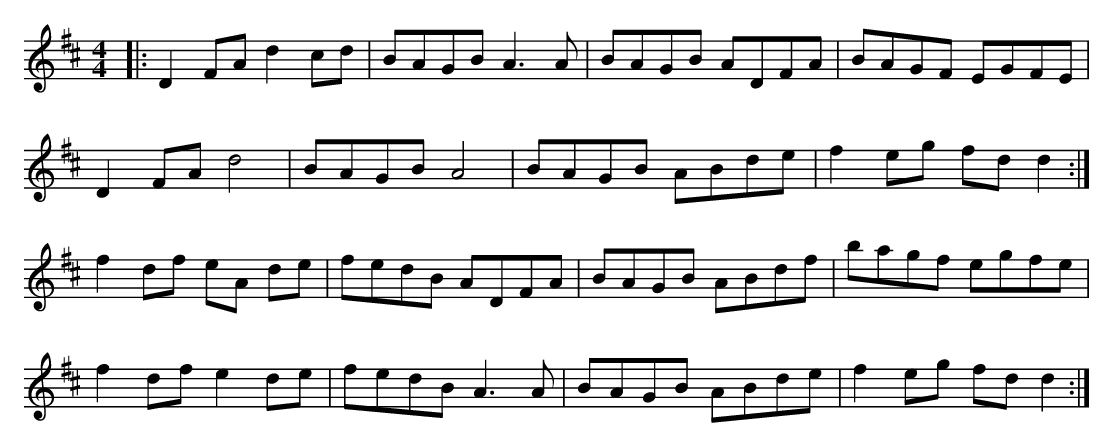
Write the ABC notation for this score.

X:1
M:4/4
K:D
|:D2 FA d2 cd|BAGB A3 A|BAGB ADFA|BAGF EGFE|
D2 FA d4|BAGB A4|BAGB ABde|f2 eg fd d2:|
f2 df eA de|fedB ADFA|BAGB ABdf|bagf egfe|
f2 df e2 de|fedB A3A|BAGB ABde|f2 eg fd d2:|
